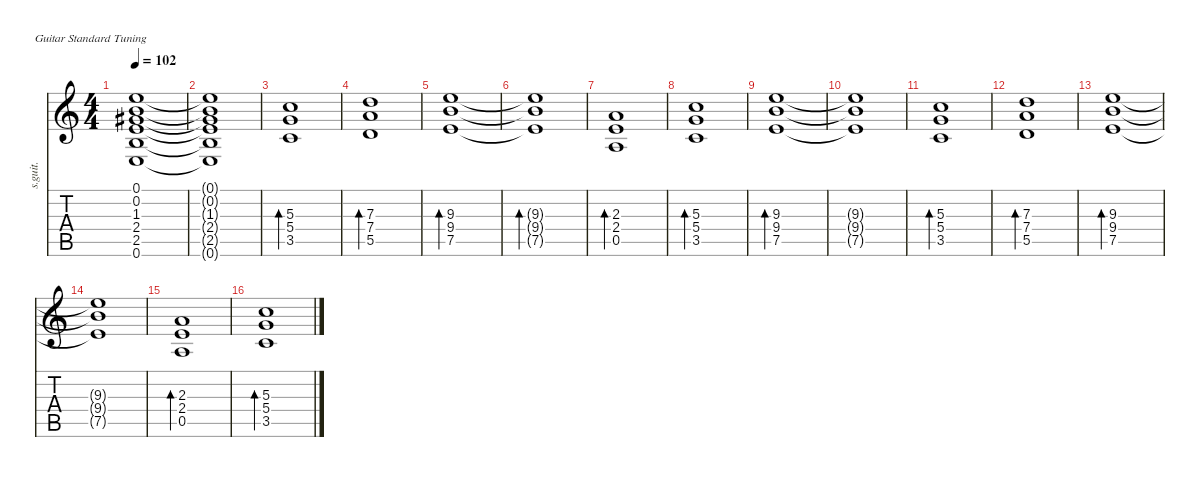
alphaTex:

\defaultSystemsLayout 4
\hideDynamics
\bracketExtendMode nobrackets
\track ("Rhythm Guitar" "s.guit.") {instrument overdrivenguitar}
\staff {score tabs}
\tuning (E4 B3 G3 D3 A2 E2)
\ts (4 4)
\beaming (8 2 2 2 2)
\tempo 102
\clef g2
\ks c
(0.1 0.2 1.3{acc #} 2.4 2.5 0.6).1{dy f instrument overdrivenguitar} |
(0.1{t} 0.2{t} 1.3{t acc #} 2.4{t} 2.5{t} 0.6{t}).1 |
(5.3 5.4 3.5).1{bd 30} |
(7.3 7.4 5.5).1{bd 30} |
(9.3 9.4 7.5).1{bd 30} |
(9.3{t} 9.4{t} 7.5{t}).1{bd 30} |
(2.3 2.4 0.5).1{bd 30} |
(5.3 5.4 3.5).1{bd 30} |
(9.3 9.4 7.5).1{bd 30} |
(9.3{t} 9.4{t} 7.5{t}).1 |
(5.3 5.4 3.5).1{bd 30} |
(7.3 7.4 5.5).1{bd 30} |
(9.3 9.4 7.5).1{bd 30} |
(9.3{t} 9.4{t} 7.5{t}).1 |
(2.3 2.4 0.5).1{bd 30} |
(5.3 5.4 3.5).1{bd 30}
